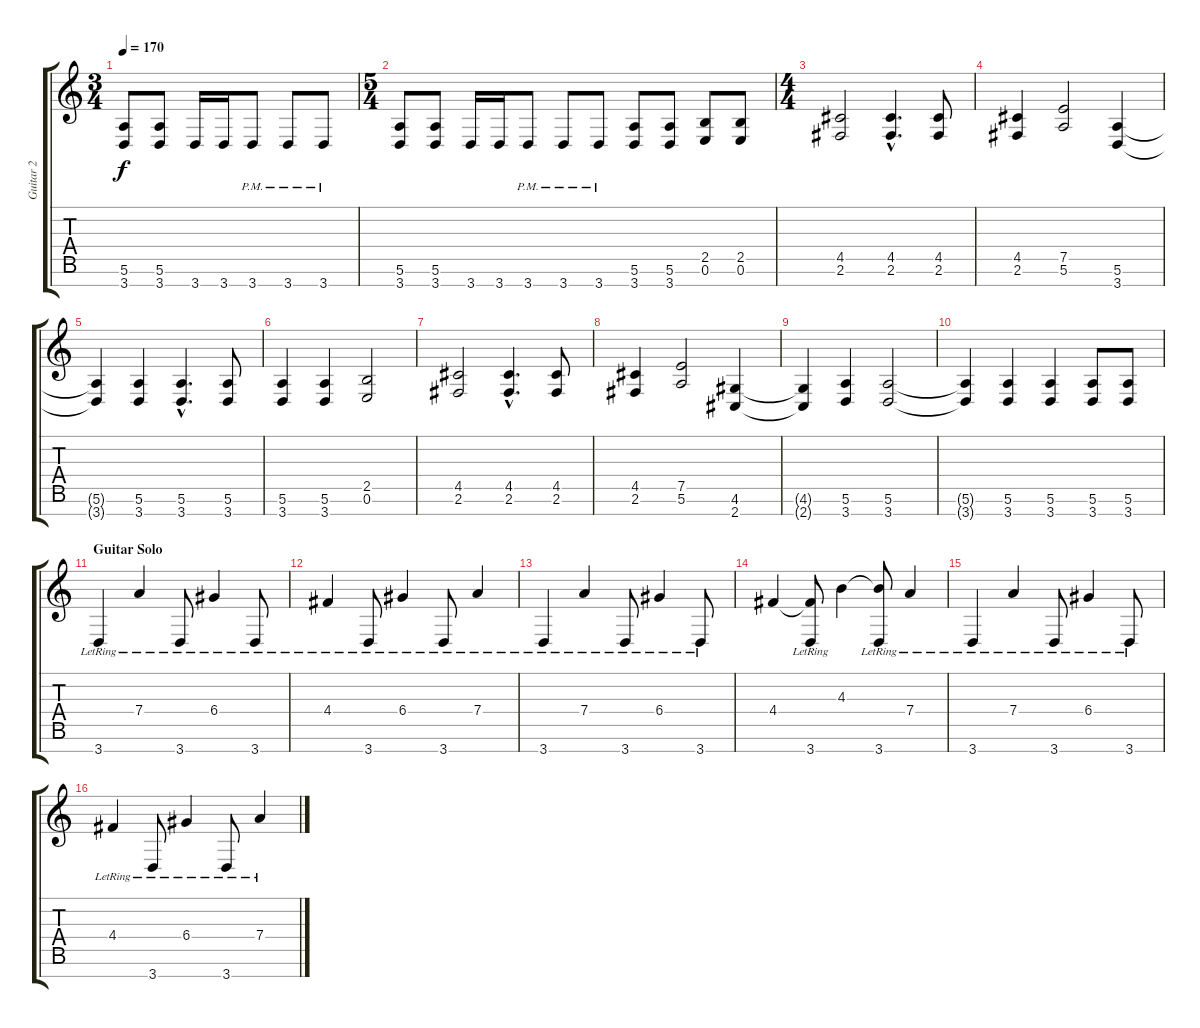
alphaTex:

\track ("Guitar 2" "Guitar 2") {instrument distortionguitar}
\staff {score tabs}
\tuning (E4 B3 G3 D3 A2 E2 B1) {hide}
\ts (3 4)
\tempo 170
\clef g2
\ks c
(5.6 3.7).8{dy f} (5.6 3.7).8 3.7.16 3.7.16 3.7{pm}.8 3.7{pm}.8 3.7{pm}.8 |
\ts (5 4)
(5.6 3.7).8 (5.6 3.7).8 3.7.16 3.7.16 3.7{pm}.8 3.7{pm}.8 3.7{pm}.8 (5.6 3.7).8 (5.6 3.7).8 (2.5 0.6).8 (2.5 0.6).8 |
\ts (4 4)
\section ("" "")
(4.5 2.6).2 (4.5{hac} 2.6{hac}).4{d} (4.5 2.6).8 |
(4.5 2.6).4 (7.5 5.6).2 (5.6 3.7).4 |
(5.6{t} 3.7{t}).4 (5.6 3.7).4 (5.6{hac} 3.7{hac}).4{d} (5.6 3.7).8 |
(5.6 3.7).4 (5.6 3.7).4 (2.5 0.6).2 |
(4.5 2.6).2 (4.5{hac} 2.6{hac}).4{d} (4.5 2.6).8 |
(4.5 2.6).4 (7.5 5.6).2 (4.6 2.7).4 |
(4.6{t} 2.7{t}).4 (5.6 3.7).4 (5.6 3.7).2 |
(5.6{t} 3.7{t}).4 (5.6 3.7).4 (5.6 3.7).4 (5.6 3.7).8 (5.6 3.7).8 |
\section ("" "Guitar Solo")
3.7{lr}.4 7.4{lr}.4 3.7{lr}.8 6.4{lr}.4 3.7{lr}.8 |
4.4{lr}.4 3.7{lr}.8 6.4{lr}.4 3.7{lr}.8 7.4{lr}.4 |
3.7{lr}.4 7.4{lr}.4 3.7{lr}.8 6.4{lr}.4 3.7{lr}.8 |
4.4.4 (4.4{t} 3.7{lr}).8 4.3.4 (4.3{t} 3.7{lr}).8 7.4{lr}.4 |
3.7{lr}.4 7.4{lr}.4 3.7{lr}.8 6.4{lr}.4 3.7{lr}.8 |
4.4{lr}.4 3.7{lr}.8 6.4{lr}.4 3.7{lr}.8 7.4{lr}.4
